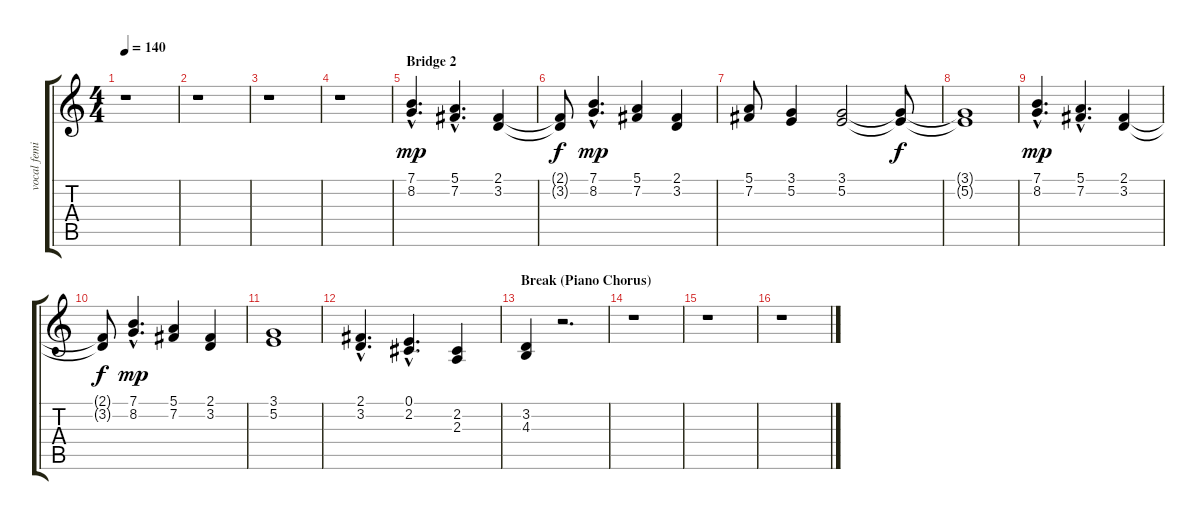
\track ("vocal feminino" "vocal femi") {instrument pad1newage}
\staff {score tabs}
\tuning (E4 B3 G3 D3 A2 E2) {hide}
\ts (4 4)
\tempo 140
\clef g2
\ks c
r.1{dy mp} |
r.1 |
r.1 |
r.1 |
\section ("" "Bridge 2")
(7.1{hac} 8.2{hac}).4{d} (5.1{hac} 7.2{hac}).4{d} (2.1 3.2).4 |
(2.1{t} 3.2{t}).8{dy f} (7.1{hac} 8.2{hac}).4{d dy mp} (5.1 7.2).4 (2.1 3.2).4 |
(5.1 7.2).8 (3.1 5.2).4 (3.1 5.2).2 (3.1{t} 5.2{t}).8{dy f} |
(3.1{t} 5.2{t}).1 |
(7.1{hac} 8.2{hac}).4{d dy mp} (5.1{hac} 7.2{hac}).4{d} (2.1 3.2).4 |
(2.1{t} 3.2{t}).8{dy f} (7.1{hac} 8.2{hac}).4{d dy mp} (5.1 7.2).4 (2.1 3.2).4 |
(3.1 5.2).1 |
(2.1{hac} 3.2{hac}).4{d} (0.1{hac} 2.2{hac}).4{d} (2.2 2.3).4 |
\section ("" "Break (Piano Chorus)")
(3.2 4.3).4 r.2{d} |
r.1 |
r.1 |
r.1
